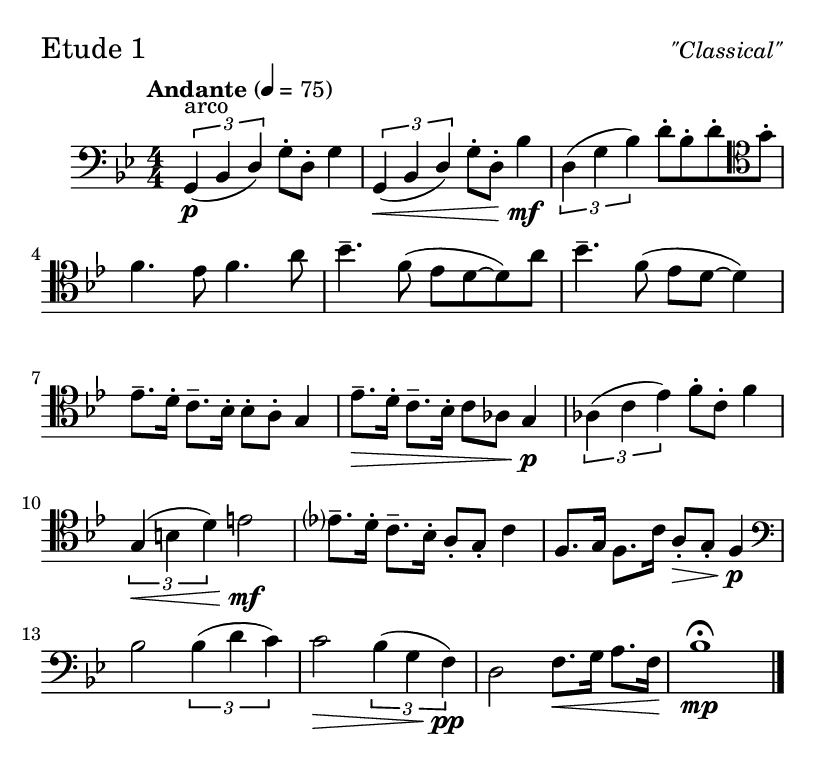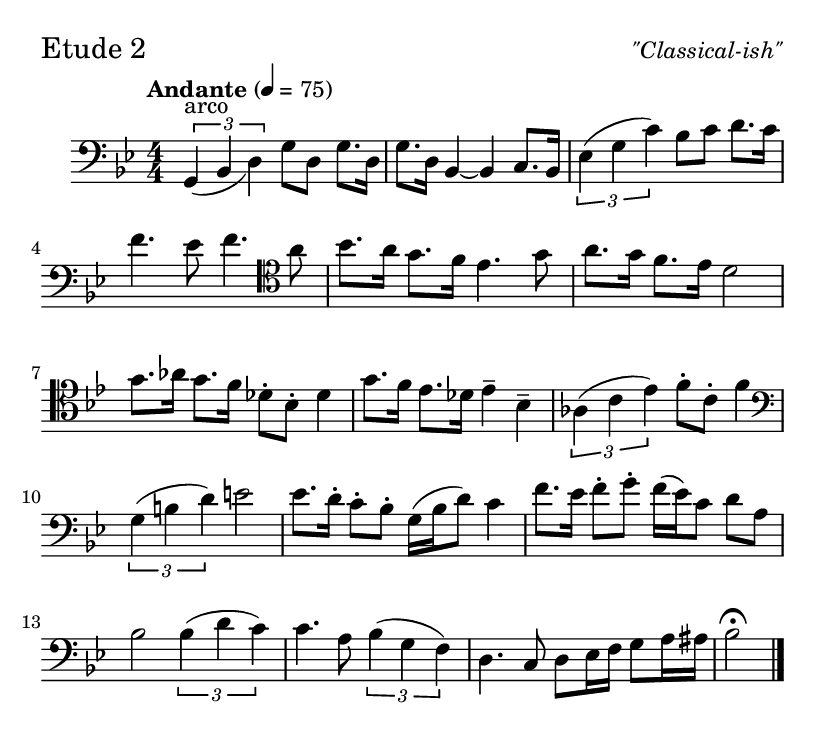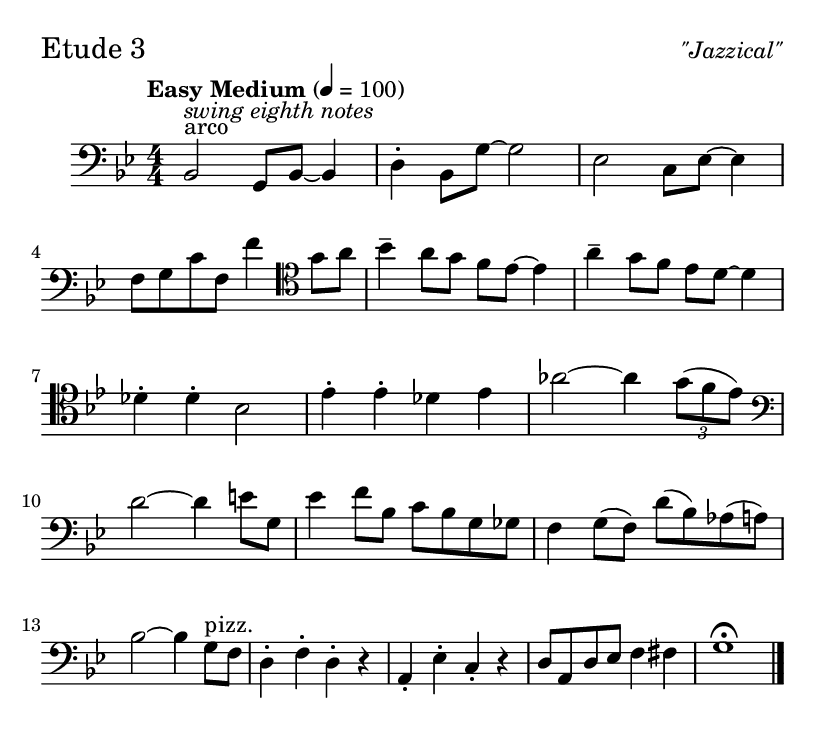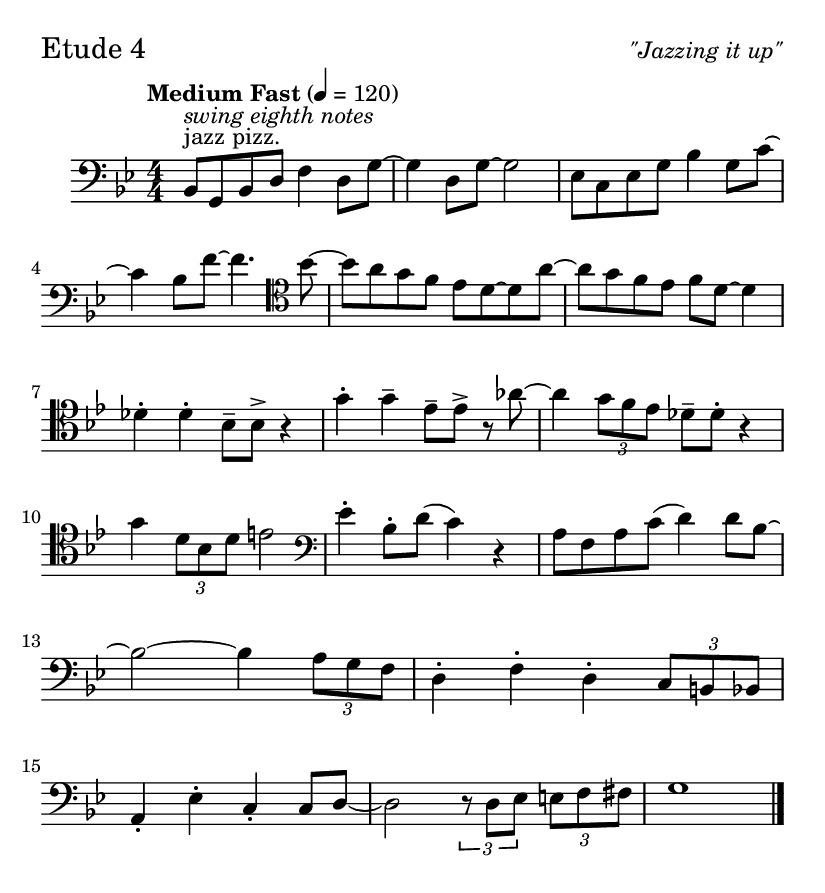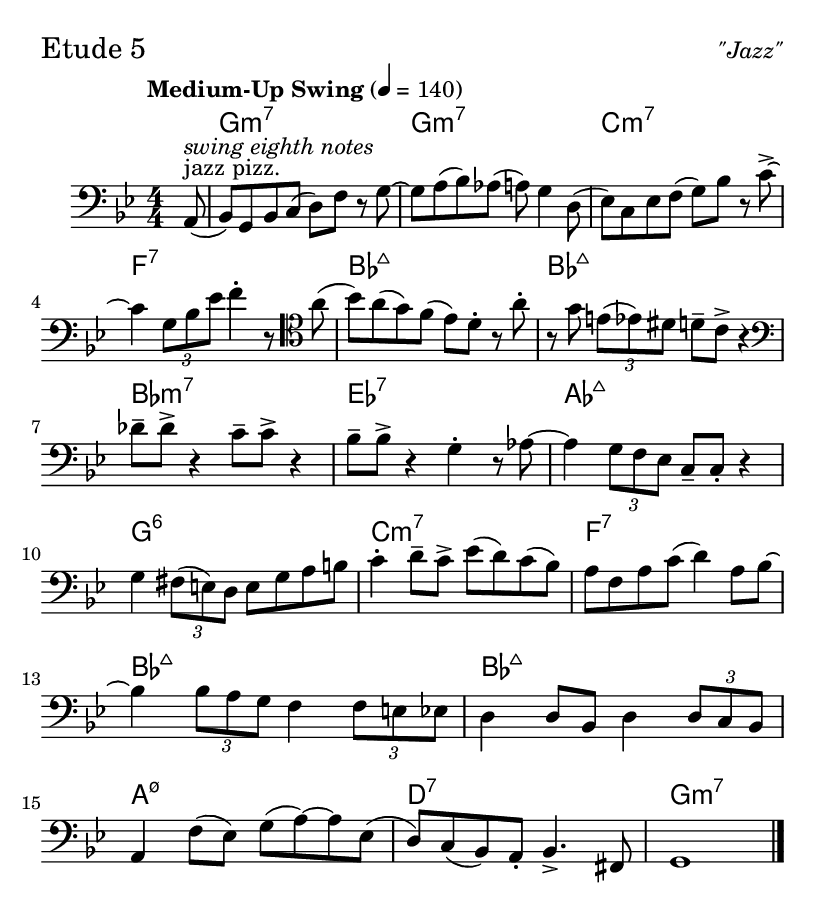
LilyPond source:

\header {
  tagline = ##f
}

\paper {
  #(set-paper-size "half letter")
  #(define top-margin (* 0.75 in))
  %horizontal-shift = 6\mm
  max-systems-per-page = 6
  print-page-number = ##f
}
\layout {
  indent = 0.5\cm
  \context {
    \StaffGroup
    \override StaffGrouper.staff-staff-spacing.basic-distance = #4
  }
}

theChords = \chordmode {
  \once \omit r8 g1:m7 g1:m7 c:m7 f:7
  bes:maj7 bes:maj7 bes:m7 ees:7
  aes:maj7 g:6 c:m7 f:7
  bes:maj7 bes:maj7 a:m7.5- d:7
  g:m7

}



\bookpart {
  \header {
   piece = \markup { \fontsize #2 "Etude 1" }
   opus = \markup { \italic "\"Classical\"" }
  }
\score {
  \relative c' {
  %Notes for Etude 1
  \clef bass
  \key bes \major
  \tempo "Andante" 4 = 75
  \numericTimeSignature \time 4/4
  \slurDown
    \tuplet 3/2{g,4^\markup{"arco"}\p (bes \once \stemUp d)} g8\staccato d8\staccato g4 | \tuplet 3/2{g,4\< (bes \once \stemUp d)} g8\staccato d8\staccato bes'4\!\mf |
    \slurUp
    \tuplet 3/2{d,4 (g bes)} d8\staccato bes\staccato d\staccato \clef tenor  g\staccato |
    \break
    f4. ees8 f4. a8|
    bes4.\tenuto f8 (ees d8~d8) a'8 | bes4.\tenuto f8 (ees8 d8~d4) | 
    \break
    ees8.\tenuto d16\staccato c8.\tenuto bes16\staccato bes8\staccato a\staccato g4 |
    ees'8.\>\tenuto d16\staccato c8.\tenuto bes16\staccato c8 aes8 g4\!\p |
    \tuplet 3/2{aes4 (c ees)} f8\staccato c\staccato f4|
    \break
    \tuplet 3/2{g,4\< (b d)} e2\!\mf | ees?8.\tenuto d16\staccato c8.\tenuto bes16\staccato a8\staccato g\staccato c4 |
    f,8. g16 f8. c'16 a8\staccato\> g8\staccato f4\!\p | 
    \break
    \clef bass bes2 \tuplet 3/2{bes4 (d c)} |
    c2\> \tuplet 3/2{bes4 (g f\!\pp)} |d2 f8.\< g16 a8. f16 | bes1\!\mp\fermata \bar "|."
  }

  \layout {}
  \midi {}
}
}

\bookpart {
  \header {
   piece = \markup { \fontsize #2 "Etude 2" }
   opus = \markup { \italic "\"Classical-ish\"" }
  }
\score {
  \relative c {
  %Etude 2
  \clef bass
  \key bes \major
  \tempo "Andante" 4 = 75
  \numericTimeSignature \time 4/4
  \slurDown
  \tuplet 3/2{g4^\markup{"arco"} (bes d)} g8 d8 g8. d16| g8. d16 bes4~bes4 c8. bes16 | 
  \slurUp
  \tuplet 3/2{ees4 (g c)} bes8 c8 d8. c16|
  \break
   f4. ees8 f4. \clef tenor a8 |
   bes8. a16 g8. f16 ees4. g8 | a8. g16 f8. ees16 d2 |
   \break
   g8. aes16 g8. f16 des8\staccato bes\staccato des4 | g8. f16 ees8. des16 ees4\tenuto bes\tenuto |
   
   \tuplet 3/2{aes4 (c ees)} f8\staccato c8\staccato f4 |
   \break
    \clef bass \tuplet 3/2{g,4 (b d)} e2 |
   ees8. d16\staccato c8\staccato bes\staccato g16 (bes16 d8) c4 | f8. ees16 f8\staccato g\staccato f16 (ees16) c8 d8 a8 |
   \break
   bes2 \tuplet 3/2{bes4 (d c)} | c4. a8 \tuplet 3/2{bes4 (g f)} d4. c8d8 ees16 f16 g8 a16 ais16 |
   bes2\fermata \bar "|."


  }

  %\layout {}
  %\midi {}
}
}

\bookpart {
  \header {
   piece = \markup { \fontsize #2 "Etude 3" }
   opus = \markup { \italic "\"Jazzical\"" }
  }
\score {
  \relative c {
  %Etude 4
  \clef bass
  \key bes \major
  \numericTimeSignature \time 4/4
  \tempo "Easy Medium" 4 = 100
  bes2^\markup{"arco"}^\markup{\italic "swing eighth notes"} g8 bes8~bes4 | d4\staccato bes8 g'8~g2 | ees2 c8 ees8~ees4 |
  \break
  f8 g8 c8 f,8 f'4 \clef tenor g8 a8 |
  bes4\tenuto a8 g8 f8 ees8~ees4 | a4\tenuto g8 f8 ees8 d8~d4 | 
  \break
  des4\staccato des4\staccato bes2 | ees4\staccato ees4\staccato des4  ees4 |
  aes2~aes4 \tuplet 3/2 {g8 (f8 ees)} |
  \break
   \clef bass d2~d4 e8 g,8 |
  ees'4 f8 bes,8 c8 bes8 g8 ges8 | f4 g8 (f8) d'8 (bes) aes (a) |
  \break
  bes2~bes4 g8^\markup{"pizz."} f8 | d4\staccato f\staccato  d4\staccato r4 | a4\staccato ees'\staccato c\staccato  r4 |
  d8 a8 d8 ees8 f4 fis4 |
  g1\fermata \bar "|."


  }

  %\layout {}
  %\midi {}
}
}


\bookpart {
  \header {
   piece = \markup { \fontsize #2 "Etude 4" }
   opus = \markup { \italic "\"Jazzing it up\"" }
  }
\score {
  \relative c' {
  %Etude 4
  \clef bass
  \key bes \major
  \tempo "Medium Fast" 4 = 120
   \numericTimeSignature \time 4/4
  bes,8^\markup{"jazz pizz."}^\markup{\italic "swing eighth notes"} g8 bes8 d8 f4 d8 g~|g4 d8 g8~g2 | ees8 c8 ees g8 bes4 g8 c8~|
  \break
   c4 bes8 f'8~f4. \clef tenor bes8~|
  bes8 a8 g f ees d8~d8 a'8~|a8 g8 f8 ees8 f8 d8~d4 |
  \break
   des4\staccato des4\staccato bes8\tenuto bes8\accent r4 | g'4\staccato g4\tenuto ees8\tenuto ees\accent r8 aes8~|
   aes4 \tuplet 3/2{g8 f ees} des8\tenuto des8\staccato r4 |
   \break
  g4 \tuplet 3/2{d8 bes d} e2 |
   \clef bass ees4\staccato bes8\staccato d8 (c4) r4 | a8 f8 a8 c8 (d4) d8 bes~ |
   \break
   bes2~bes4 \tuplet 3/2{a8 g8 f8} |d4\staccato f4\staccato d4\staccato \tuplet 3/2{c8 b bes} |
   \break
   a4\staccato ees'\staccato c4\staccato c8 d8~| d2 \tuplet 3/2{r8 d8 ees8} \tuplet 3/2{e8 f fis} |
   g1 \bar "|."
   

    }

  %\layout {}
  %\midi {}
}
}



Notesfive =  \relative c {
  %Etude 5
  \clef bass
  \key bes \major
  \numericTimeSignature \time 4/4
  \tempo "Medium-Up Swing" 4 = 140
    \partial 8 (a8^\markup{"jazz pizz."}^\markup{\italic "swing eighth notes"} bes8) g bes c (d) f r8 g8~|g8 a8 (bes) aes (a) g4 d8 (ees8) c ees8 f8 (g8) bes8 r8 c8\accent~|
    \break
    c4 \tuplet 3/2 {g8 bes ees} f4\staccato r8 
    \clef tenor
    a8
    (bes8) a8 (g8) f8 (ees) d8\staccato r8 a'\staccato | r8 g \tuplet 3/2{e8 (ees8) dis} d8\tenuto c8\accent r4 |
    \break
    \clef bass des8\tenuto des8\accent r4  c8\tenuto c8\accent r4 | 
    bes8\tenuto bes8\accent r4 g4\staccato r8 aes8~| aes4 \tuplet 3/2 {g8 f8 ees} c8\tenuto c8\staccato r4 |
    \break
    g'4 \tuplet 3/2 {fis8 (e) d} e8 g8 a8 b8 | c4\staccato d8\tenuto c8\accent ees8 (d8) c8 (bes8) |
    a8 f8 a8 c8 (d4) a8 bes8~|
    \break
    bes4 \tuplet 3/2{bes8 a8 g8} f4 \tuplet 3/2{f8 e ees} |
    d4 d8 bes8 d4 \tuplet 3/2{d8 c8 bes8} |
    \break
    a4 f'8 (ees8) g (a)~a8 ees (d8) c8 (bes8) a\staccato bes4.\accent fis8 
    g1 \bar "|."
    }

theChordsfive = \chordmode {
  \once \omit r8 g1:m7 g1:m7 c:m7 f:7
  bes:maj7 bes:maj7 bes:m7 ees:7
  aes:maj7 g:6 c:m7 f:7
  bes:maj7 bes:maj7 a:m7.5- d:7
  g:m7

}


\bookpart {
  \header {
   piece = \markup { \fontsize #2 "Etude 5" }
   opus = \markup { \italic "\"Jazz\"" }
  }



\score {
  <<
    \new ChordNames {
      %\set chordChanges = ##t
      \theChordsfive
    }
    \new Staff \Notesfive
  >>

  %\layout {}
  %\midi {}
}
}